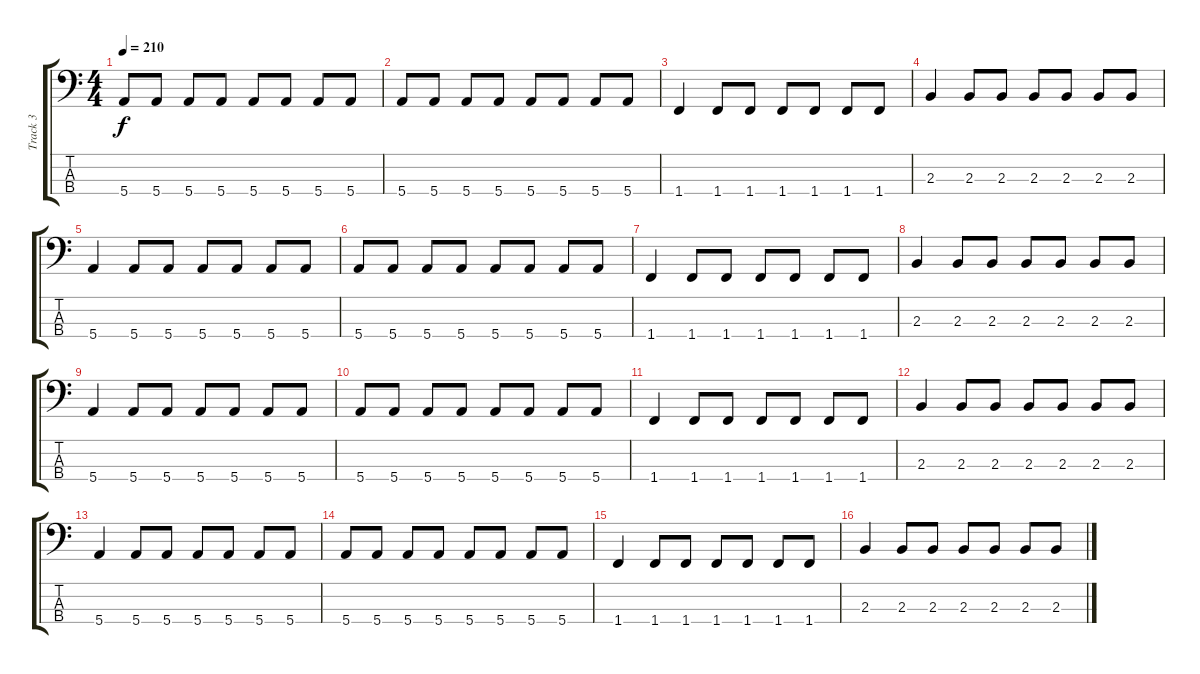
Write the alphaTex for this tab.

\track ("Track 3" "Track 3") {instrument electricbasspick}
\staff {score tabs}
\tuning (G2 D2 A1 E1) {hide}
\ts (4 4)
\tempo 210
\clef f4
\ks c
5.4{t}.8{dy f} 5.4.8 5.4.8 5.4.8 5.4.8 5.4.8 5.4.8 5.4.8 |
5.4.8 5.4.8 5.4.8 5.4.8 5.4.8 5.4.8 5.4.8 5.4.8 |
1.4.4 1.4.8 1.4.8 1.4.8 1.4.8 1.4.8 1.4.8 |
2.3.4 2.3.8 2.3.8 2.3.8 2.3.8 2.3.8 2.3.8 |
5.4.4 5.4.8 5.4.8 5.4.8 5.4.8 5.4.8 5.4.8 |
5.4.8 5.4.8 5.4.8 5.4.8 5.4.8 5.4.8 5.4.8 5.4.8 |
1.4.4 1.4.8 1.4.8 1.4.8 1.4.8 1.4.8 1.4.8 |
2.3.4 2.3.8 2.3.8 2.3.8 2.3.8 2.3.8 2.3.8 |
5.4.4 5.4.8 5.4.8 5.4.8 5.4.8 5.4.8 5.4.8 |
5.4.8 5.4.8 5.4.8 5.4.8 5.4.8 5.4.8 5.4.8 5.4.8 |
1.4.4 1.4.8 1.4.8 1.4.8 1.4.8 1.4.8 1.4.8 |
2.3.4 2.3.8 2.3.8 2.3.8 2.3.8 2.3.8 2.3.8 |
5.4.4 5.4.8 5.4.8 5.4.8 5.4.8 5.4.8 5.4.8 |
5.4.8 5.4.8 5.4.8 5.4.8 5.4.8 5.4.8 5.4.8 5.4.8 |
1.4.4 1.4.8 1.4.8 1.4.8 1.4.8 1.4.8 1.4.8 |
2.3.4 2.3.8 2.3.8 2.3.8 2.3.8 2.3.8 2.3.8
